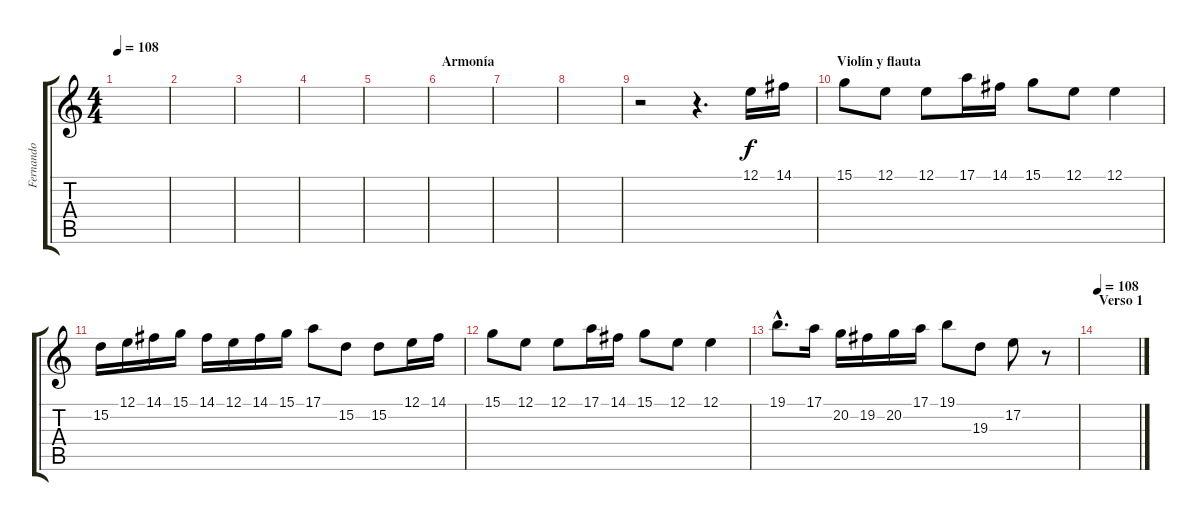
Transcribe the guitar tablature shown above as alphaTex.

\track ("Fernando" "Fernando") {instrument flute}
\staff {score tabs}
\tuning (E4 B3 G3 D3 A2 E2) {hide}
\ts (4 4)
\tempo 108
\clef g2
\ks c
|
|
|
|
|
\section ("" "Armonía")
|
|
|
r.2 r.4{d} 12.1.16 14.1.16 |
\section ("" "Violín y flauta")
15.1.8 12.1.8 12.1.8 17.1.16 14.1.16 15.1.8 12.1.8 12.1.4 |
15.2.16 12.1.16 14.1.16 15.1.16 14.1.16 12.1.16 14.1.16 15.1.16 17.1.8 15.2.8 15.2.8 12.1.16 14.1.16 |
15.1.8 12.1.8 12.1.8 17.1.16 14.1.16 15.1.8 12.1.8 12.1.4 |
19.1{hac}.8{d} 17.1.16 20.2.16 19.2.16 20.2.16 17.1.16 19.1.8 19.3.8 17.2.8 r.8 |
\section ("" "Verso 1")
\tempo 108
